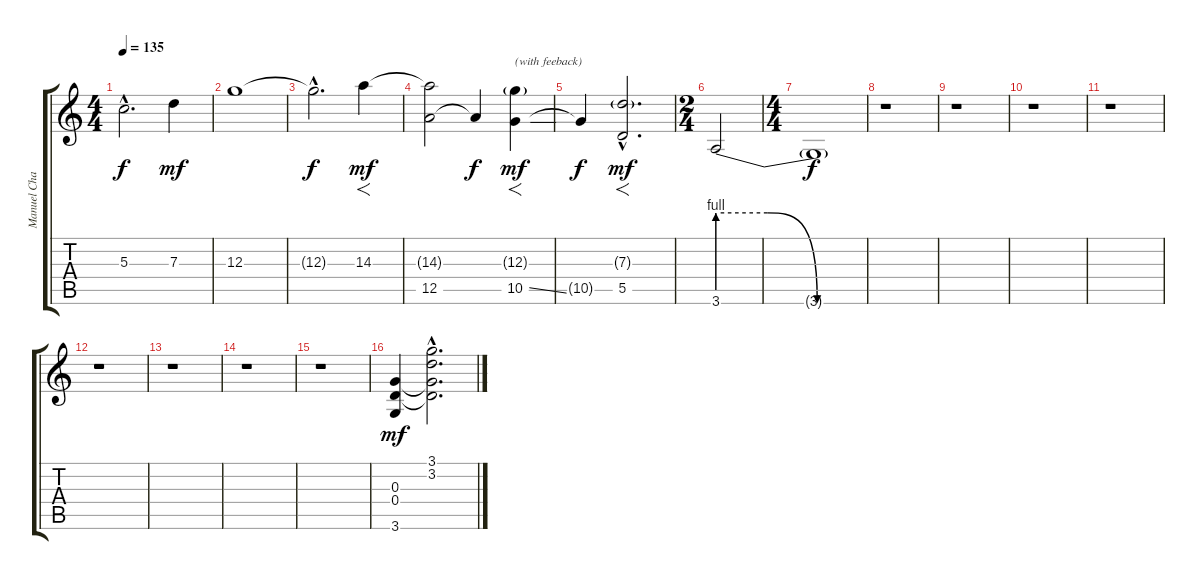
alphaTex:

\track ("Manuel Charlton (guitar lead, slide)" "Manuel Cha") {instrument distortionguitar}
\staff {score tabs}
\tuning (E4 B3 G3 D3 A2 E2) {hide}
\ts (4 4)
\tempo 135
\clef g2
\ks c
5.3{hac t}.2{d dy f} 7.3.4{dy mf} |
12.3.1 |
12.3{hac t}.2{d dy f} 14.3.4{f dy mf} |
(14.3{t} 12.5).2 12.5{t}.4{dy f} (12.3{g} 10.5{ss}).4{f txt "(with feeback)" dy mf} |
10.5{t}.4{dy f} (7.3{g hac} 5.5{hac}).2{f d dy mf} |
\ts (2 4)
3.6{be (custom 0 4 20 4 40 0 60 0)}.2 |
\ts (4 4)
3.6{t}.1{dy f} |
r.1 |
r.1 |
r.1 |
r.1 |
r.1 |
r.1 |
r.1 |
r.1 |
(0.3 0.4 3.6).4{dy mf} (3.1{hac} 3.2{hac} 0.3{hac t} 0.4{hac t}).2{d}
